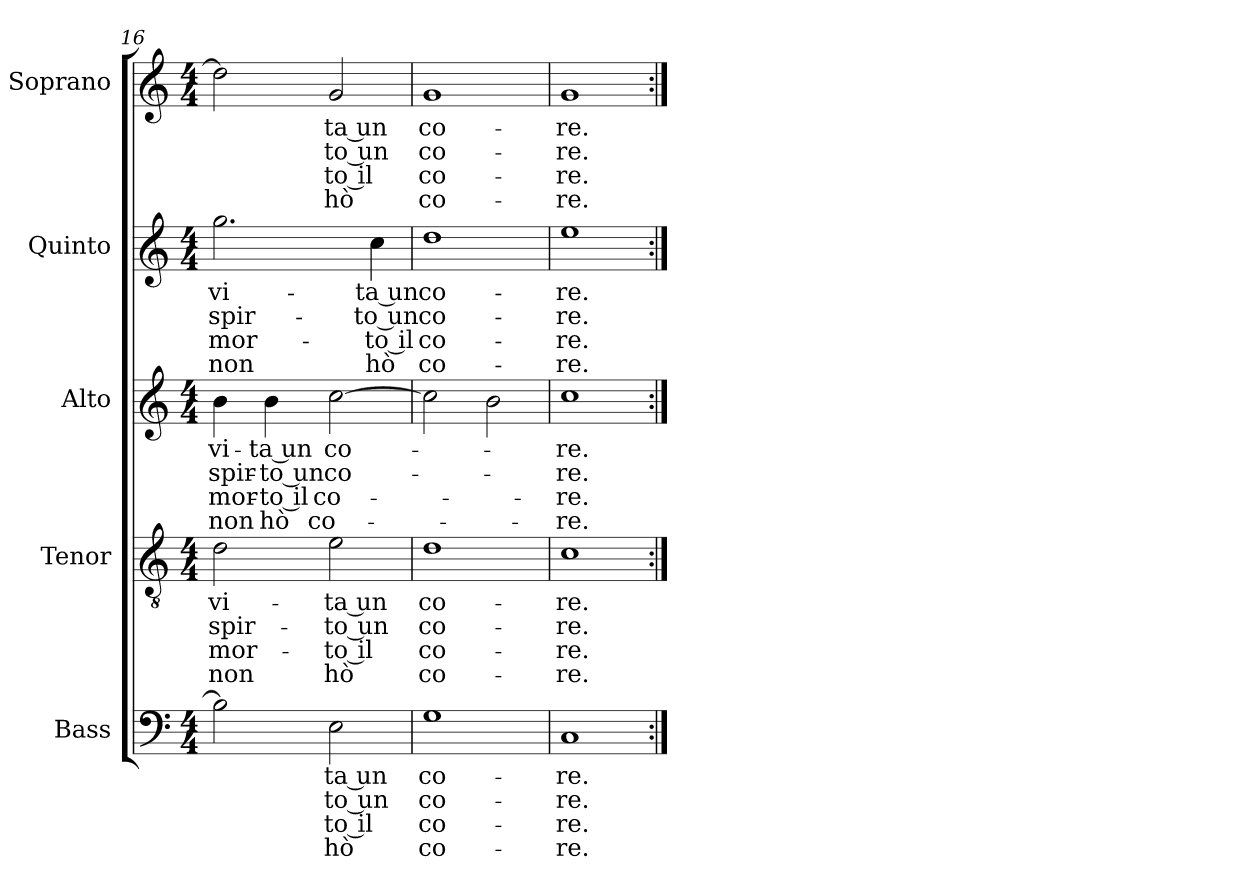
**kern	**text	**text	**text	**text	**kern	**text	**text	**text	**text	**kern	**text	**text	**text	**text	**kern	**text	**text	**text	**text	**kern	**text	**text	**text	**text
*part5	*part5	*part5	*part5	*part5	*part4	*part4	*part4	*part4	*part4	*part3	*part3	*part3	*part3	*part3	*part2	*part2	*part2	*part2	*part2	*part1	*part1	*part1	*part1	*part1
*staff5	*staff5	*staff5	*staff5	*staff5	*staff4	*staff4	*staff4	*staff4	*staff4	*staff3	*staff3	*staff3	*staff3	*staff3	*staff2	*staff2	*staff2	*staff2	*staff2	*staff1	*staff1	*staff1	*staff1	*staff1
*I"Bass	*	*	*	*	*I"Tenor	*	*	*	*	*I"Alto	*	*	*	*	*I"Quinto	*	*	*	*	*I"Soprano	*	*	*	*
*I'B	*	*	*	*	*I'T	*	*	*	*	*I'A	*	*	*	*	*I'Q	*	*	*	*	*I'S	*	*	*	*
*clefF4	*	*	*	*	*clefGv2	*	*	*	*	*clefG2	*	*	*	*	*clefG2	*	*	*	*	*clefG2	*	*	*	*
*k[]	*	*	*	*	*k[]	*	*	*	*	*k[]	*	*	*	*	*k[]	*	*	*	*	*k[]	*	*	*	*
*C:	*	*	*	*	*C:	*	*	*	*	*C:	*	*	*	*	*C:	*	*	*	*	*C:	*	*	*	*
*M4/4	*	*	*	*	*M4/4	*	*	*	*	*M4/4	*	*	*	*	*M4/4	*	*	*	*	*M4/4	*	*	*	*
=16	=16	=16	=16	=16	=16	=16	=16	=16	=16	=16	=16	=16	=16	=16	=16	=16	=16	=16	=16	=16	=16	=16	=16	=16
!	!	!	!	!	!	!LO:LY:b	!LO:LY:b	!LO:LY:b	!LO:LY:b	!	!LO:LY:b	!LO:LY:b	!LO:LY:b	!LO:LY:b	!	!LO:LY:b	!LO:LY:b	!LO:LY:b	!LO:LY:b	!	!	!	!	!
2B\]	.	.	.	.	2d\	vi-	spir-	mor-	non	4b\	vi-	spir-	mor-	non	2.gg\	vi-	spir-	mor-	non	2dd\]	.	.	.	.
!	!	!	!	!	!	!	!	!	!	!	!LO:LY:b	!LO:LY:b	!LO:LY:b	!LO:LY:b	!	!	!	!	!	!	!	!	!	!
.	.	.	.	.	.	.	.	.	.	4b\	-ta un	-to un	-to il	hò	.	.	.	.	.	.	.	.	.	.
!	!LO:LY:b	!LO:LY:b	!LO:LY:b	!LO:LY:b	!	!LO:LY:b	!LO:LY:b	!LO:LY:b	!LO:LY:b	!	!LO:LY:b	!LO:LY:b	!LO:LY:b	!LO:LY:b	!	!	!	!	!	!	!LO:LY:b	!LO:LY:b	!LO:LY:b	!LO:LY:b
2E\	-ta un	-to un	-to il	hò	2e\	-ta un	-to un	-to il	hò	[2cc\	co-	co-	co-	co-	.	.	.	.	.	2g/	-ta un	-to un	-to il	hò
!	!	!	!	!	!	!	!	!	!	!	!	!	!	!	!	!LO:LY:b	!LO:LY:b	!LO:LY:b	!LO:LY:b	!	!	!	!	!
.	.	.	.	.	.	.	.	.	.	.	.	.	.	.	4cc\	-ta un	-to un	-to il	hò	.	.	.	.	.
=17	=17	=17	=17	=17	=17	=17	=17	=17	=17	=17	=17	=17	=17	=17	=17	=17	=17	=17	=17	=17	=17	=17	=17	=17
!	!LO:LY:b	!LO:LY:b	!LO:LY:b	!LO:LY:b	!	!LO:LY:b	!LO:LY:b	!LO:LY:b	!LO:LY:b	!	!	!	!	!	!	!LO:LY:b	!LO:LY:b	!LO:LY:b	!LO:LY:b	!	!LO:LY:b	!LO:LY:b	!LO:LY:b	!LO:LY:b
1G	co-	co-	co-	co-	1d	co-	co-	co-	co-	2cc\]	.	.	.	.	1dd	co-	co-	co-	co-	1g	co-	co-	co-	co-
.	.	.	.	.	.	.	.	.	.	2b\	.	.	.	.	.	.	.	.	.	.	.	.	.	.
=18	=18	=18	=18	=18	=18	=18	=18	=18	=18	=18	=18	=18	=18	=18	=18	=18	=18	=18	=18	=18	=18	=18	=18	=18
!	!LO:LY:b	!LO:LY:b	!LO:LY:b	!LO:LY:b	!	!LO:LY:b	!LO:LY:b	!LO:LY:b	!LO:LY:b	!	!LO:LY:b	!LO:LY:b	!LO:LY:b	!LO:LY:b	!	!LO:LY:b	!LO:LY:b	!LO:LY:b	!LO:LY:b	!	!LO:LY:b	!LO:LY:b	!LO:LY:b	!LO:LY:b
1C	-re.	-re.	-re.	-re.	1c	-re.	-re.	-re.	-re.	1cc	-re.	-re.	-re.	-re.	1ee	-re.	-re.	-re.	-re.	1g	-re.	-re.	-re.	-re.
=:|!	=:|!	=:|!	=:|!	=:|!	=:|!	=:|!	=:|!	=:|!	=:|!	=:|!	=:|!	=:|!	=:|!	=:|!	=:|!	=:|!	=:|!	=:|!	=:|!	=:|!	=:|!	=:|!	=:|!	=:|!
*-	*-	*-	*-	*-	*-	*-	*-	*-	*-	*-	*-	*-	*-	*-	*-	*-	*-	*-	*-	*-	*-	*-	*-	*-
